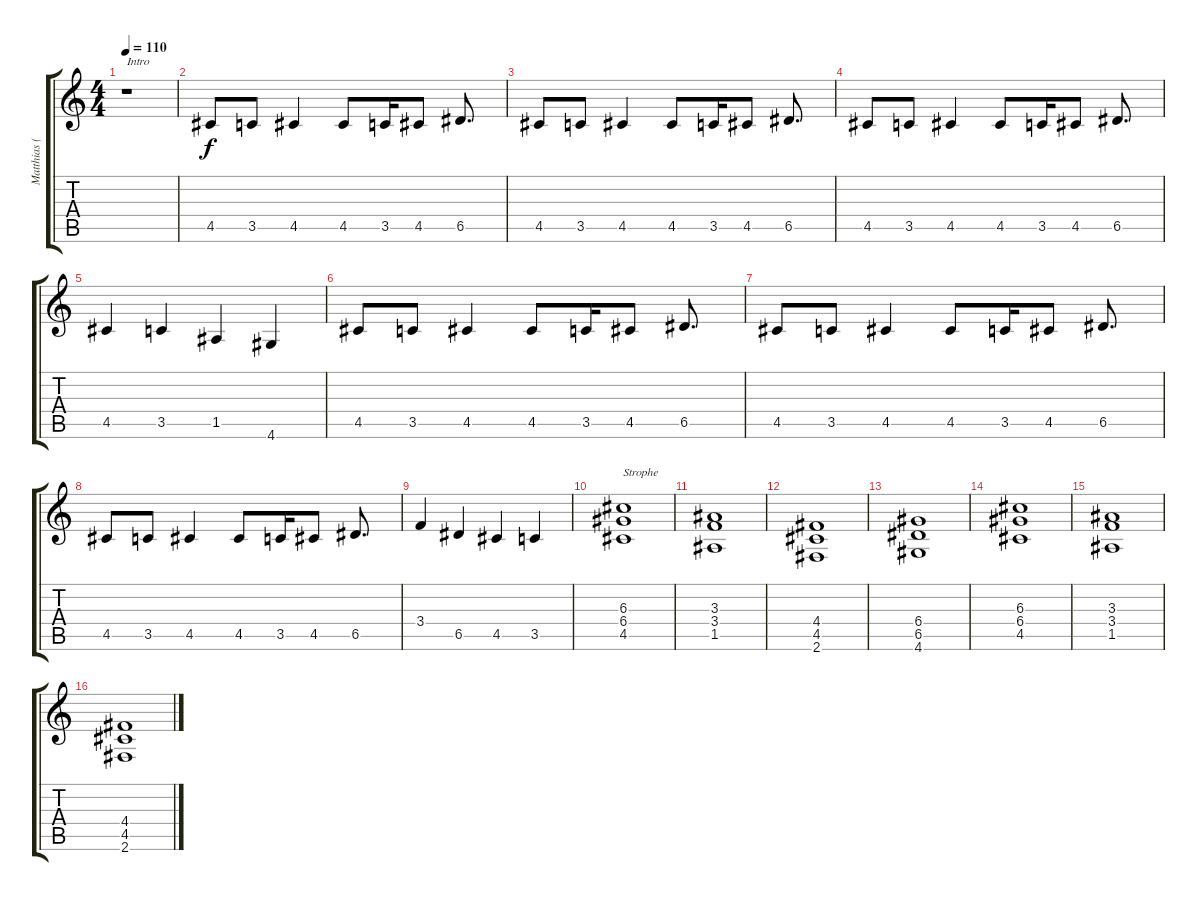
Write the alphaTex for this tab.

\track ("Matthias (Gonzo) Röhr" "Matthias (") {instrument overdrivenguitar}
\staff {score tabs}
\tuning (E4 B3 G3 D3 A2 E2) {hide}
\ts (4 4)
\tempo 110
\clef g2
\ks c
r.1{txt "Intro" dy f instrument overdrivenguitar} |
4.5.8 3.5.8 4.5.4 4.5.8 3.5.16 4.5.8 6.5.8{d} |
4.5.8 3.5.8 4.5.4 4.5.8 3.5.16 4.5.8 6.5.8{d} |
4.5.8 3.5.8 4.5.4 4.5.8 3.5.16 4.5.8 6.5.8{d} |
4.5.4 3.5.4 1.5.4 4.6.4 |
4.5.8 3.5.8 4.5.4 4.5.8 3.5.16 4.5.8 6.5.8{d} |
4.5.8 3.5.8 4.5.4 4.5.8 3.5.16 4.5.8 6.5.8{d} |
4.5.8 3.5.8 4.5.4 4.5.8 3.5.16 4.5.8 6.5.8{d} |
3.4.4 6.5.4 4.5.4 3.5.4 |
(6.3 6.4 4.5).1{txt "Strophe"} |
(3.3 3.4 1.5).1 |
(4.4 4.5 2.6).1 |
(6.4 6.5 4.6).1 |
(6.3 6.4 4.5).1 |
(3.3 3.4 1.5).1 |
(4.4 4.5 2.6).1
